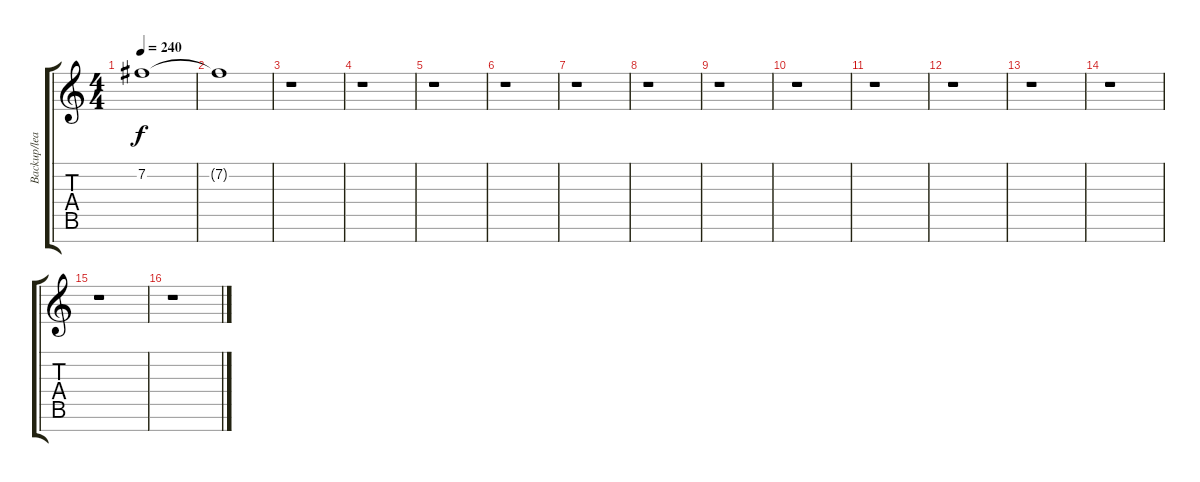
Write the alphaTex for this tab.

\track ("Backup/lead guitar" "Backup/lea") {instrument distortionguitar}
\staff {score tabs}
\tuning (E4 B3 G3 D3 A2 E2 B1) {hide}
\ts (4 4)
\tempo 240
\clef g2
\ks c
7.2{t}.1{dy f} |
7.2{t}.1 |
r.1 |
r.1 |
r.1 |
r.1 |
r.1 |
r.1 |
r.1 |
r.1 |
r.1 |
r.1 |
r.1 |
r.1 |
r.1 |
r.1
